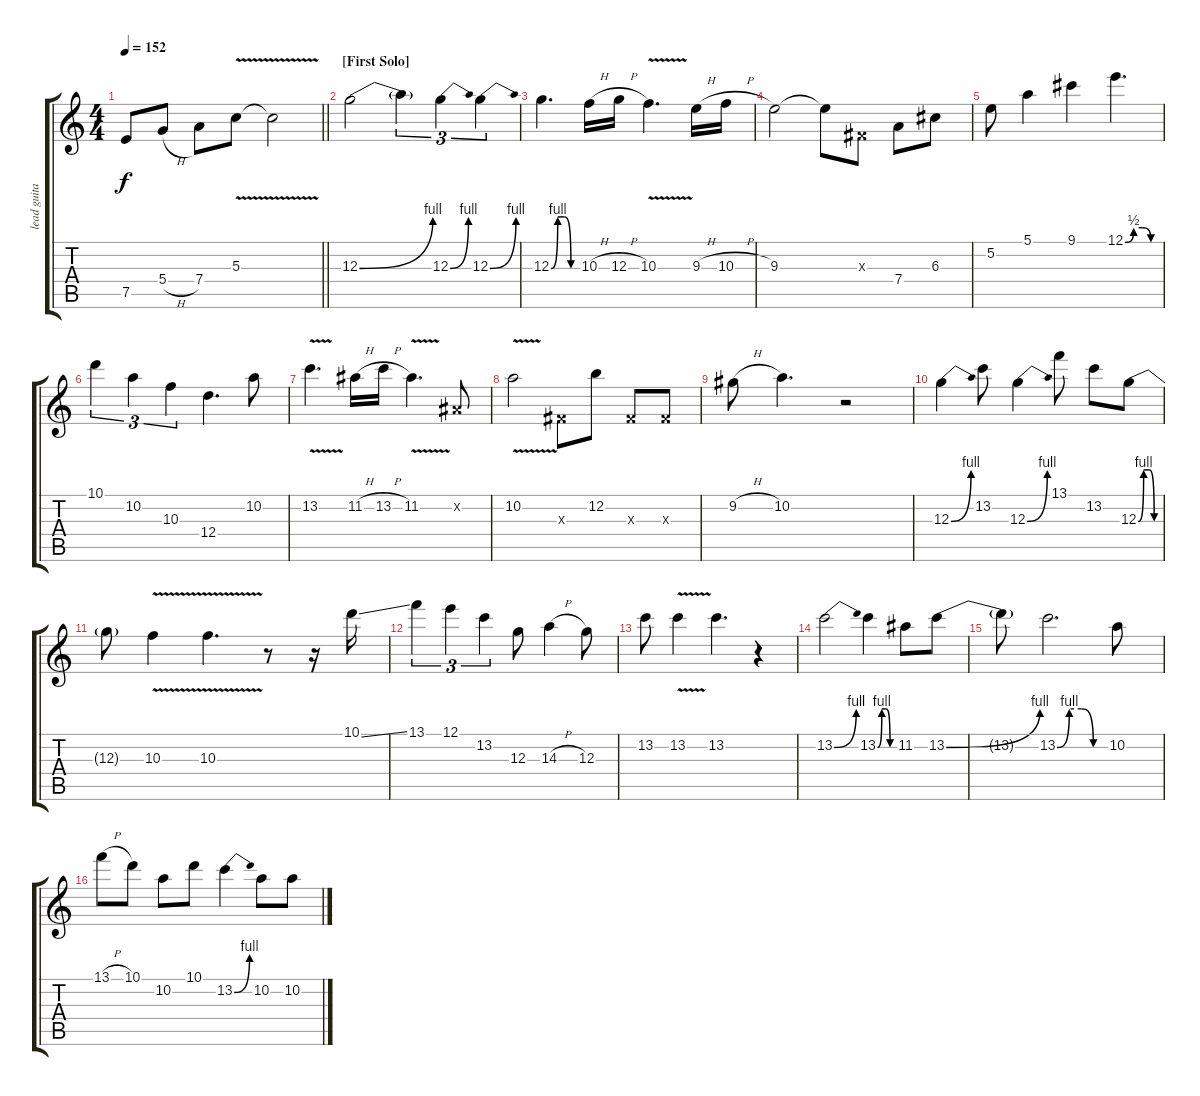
\track ("lead guitar" "lead guita") {instrument electricguitarclean}
\staff {score tabs}
\tuning (E4 B3 G3 D3 A2 E2) {hide}
\ts (4 4)
\tempo 152
\clef g2
\barLineRight lightlight
\ks c
7.5.8{dy f} 5.4{h}.8 7.4.8 5.3{v}.8 5.3{t}.2 |
\section ("" "[First Solo]")
12.3{be (bend 0 0 60 4)}.2 12.3{t}.4{tu (3 2)} 12.3{be (bend 0 0 60 4)}.4{tu (3 2)} 12.3{be (bend 0 0 60 4)}.4{tu (3 2)} |
12.3{be (custom 0 0 15 4 30 4 45 0 60 0)}.4{d} 10.3{h}.16 12.3{h}.16 10.3{v}.4{d} 9.3{h}.16 10.3{h}.16 |
9.3.2 9.3{t}.8 -1.3{x}.8 7.4.8 6.3.8 |
5.2.8 5.1.4 9.1.4 12.1{be (custom 0 0 15 2 30 2 45 0 60 0)}.4{d} |
10.1.4{tu (3 2)} 10.2.4{tu (3 2)} 10.3.4{tu (3 2)} 12.4.4{d} 10.2.8 |
13.2{v}.4{d} 11.2{h}.16 13.2{h}.16 11.2{v}.4{d} -1.2{x}.8 |
10.2{v}.2 -1.3{x}.8 12.2.8 -1.3{x}.8 -1.3{x}.8 |
9.2{h}.8 10.2.4{d} r.2 |
12.3{be (bend 0 0 60 4)}.4 13.2.8 12.3{be (bend 0 0 60 4)}.4 13.1.8 13.2.8 12.3{be (custom 0 0 15 4 30 4 45 0 60 0)}.8 |
12.3{t}.8 10.3{v}.4 10.3{v}.4{d} r.8 r.16 10.1{ss}.16 |
13.1.4{tu (3 2)} 12.1.4{tu (3 2)} 13.2.4{tu (3 2)} 12.3.8 14.3{h}.4 12.3.8 |
13.2.8 13.2{v}.4 13.2.4{d} r.4 |
13.2{be (bend 0 0 60 4)}.2 13.2{be (custom 0 0 15 4 30 4 45 0 60 0)}.4 11.2.8 13.2{be (bend 0 0 60 4)}.8 |
13.2{t}.8 13.2{be (custom 0 0 15 4 30 4 45 0 60 0)}.2{d} 10.2.8 |
13.1{h}.8 10.1.8 10.2.8 10.1.8 13.2{be (bend 0 0 60 4)}.4 10.2.8 10.2.8
